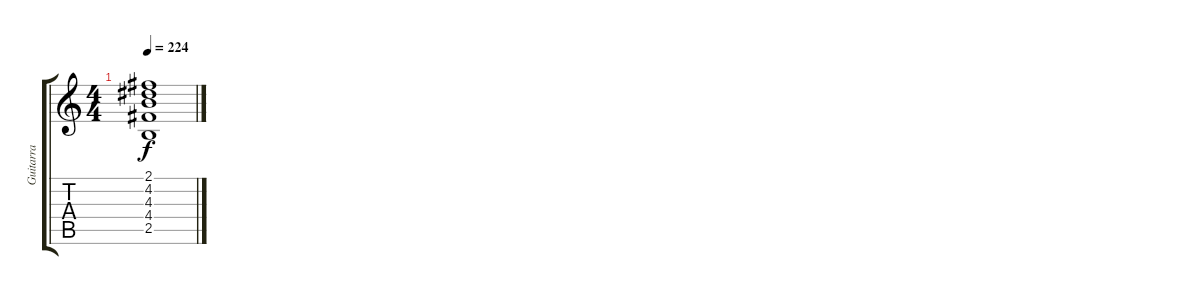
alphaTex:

\track ("Guitarra" "Guitarra") {instrument overdrivenguitar}
\staff {score tabs}
\tuning (E4 B3 G3 D3 A2 E2) {hide}
\ts (4 4)
\tempo 224
\clef g2
\ks c
(2.1{t} 4.2{t} 4.3{t} 4.4{t} 2.5{t}).1{dy f}
